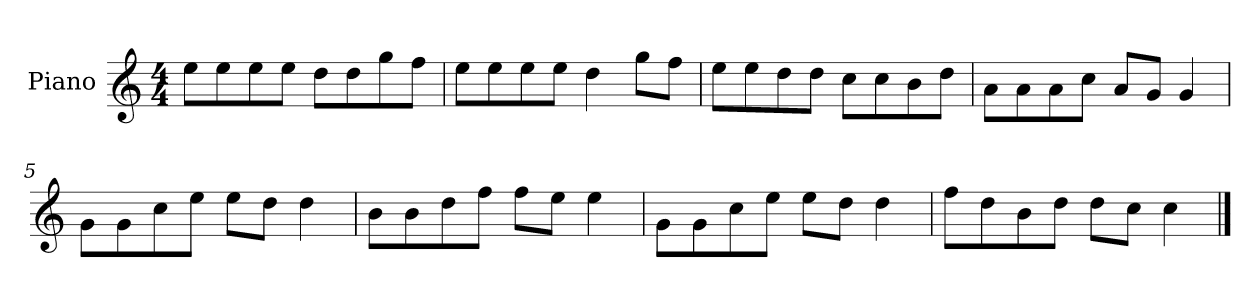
**kern
*part1
*staff1
*I"Piano
*I'P-no
*clefG2
*k[]
*M4/4
*MM90
=1
8ee\L
8ee\
8ee\
8ee\J
8dd\L
8dd\
8gg\
8ff\J
=2
8ee\L
8ee\
8ee\
8ee\J
4dd\
8gg\L
8ff\J
=3
8ee\L
8ee\
8dd\
8dd\J
8cc\L
8cc\
8b\
8dd\J
=4
8a\L
8a\
8a\
8cc\J
8a/L
8g/J
4g/
=5
8g\L
8g\
8cc\
8ee\J
8ee\L
8dd\J
4dd\
!!LO:LB:g=z
=6
8b\L
8b\
8dd\
8ff\J
8ff\L
8ee\J
4ee\
=7
8g\L
8g\
8cc\
8ee\J
8ee\L
8dd\J
4dd\
=8
8ff\L
8dd\
8b\
8dd\J
8dd\L
8cc\J
4cc\
==
*-
